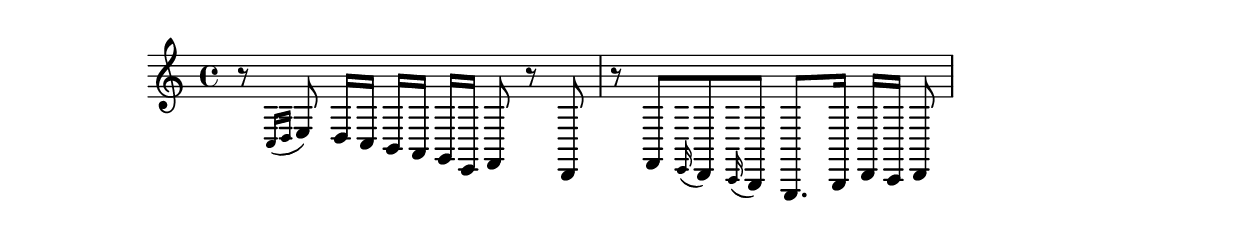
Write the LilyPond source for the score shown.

\version "2.18.2"

ldMusic = \relative c {
  << \new Voice = "voice1" {
    r8 \acciaccatura { c16 d } e8 d16[ c] b[ a] g[ e] f8 r d
    
  r f \appoggiatura { e16 } d8 \appoggiatura { c16 } b8 g8. b16 d[ c] d8
  } >>
}

\book {
  \header {
  }

  \score {
    <<
    \new Staff = Staff \with { }
    \context Staff = Staff {
      \ldMusic
    }
    >>
  }
}
